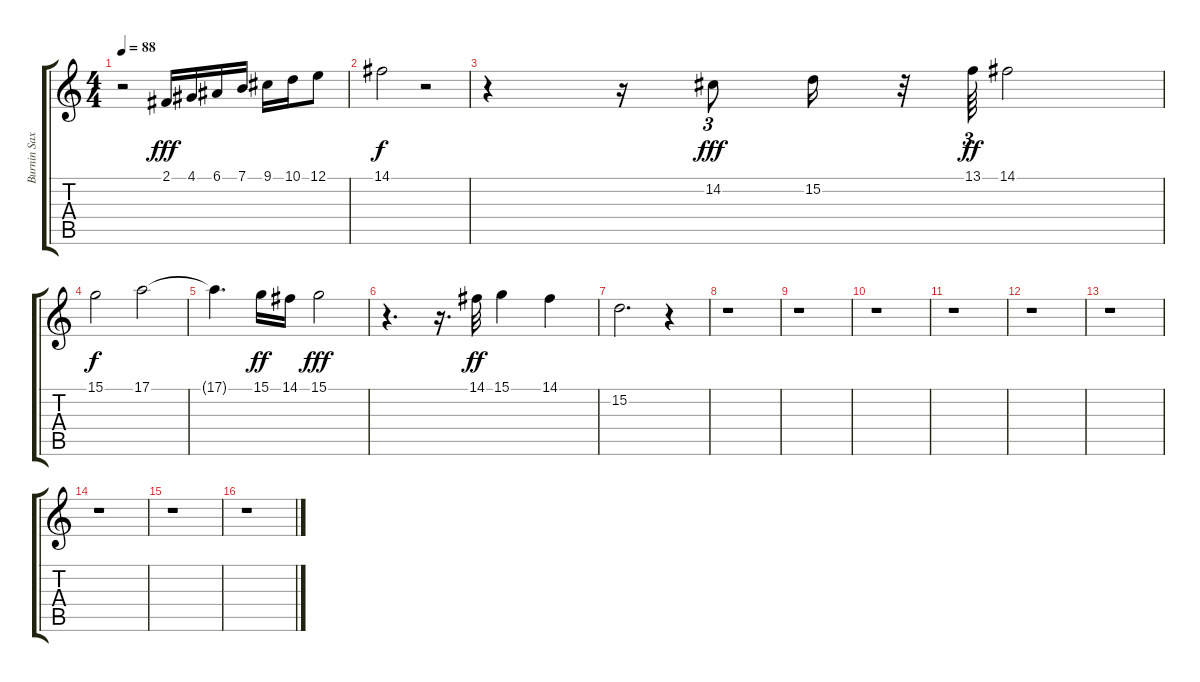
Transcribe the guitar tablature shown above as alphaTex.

\track ("Burnin Sax" "Burnin Sax") {instrument tenorsax}
\staff {score tabs}
\tuning (E4 B3 G3 D3 A2 E2) {hide}
\ts (4 4)
\tempo 88
\clef g2
\ks c
r.2{dy fff} 2.1.16 4.1.16 6.1.16 7.1.16 9.1.16 10.1.16 12.1.8 |
14.1.2{dy f} r.2 |
r.4 r.16 14.2.8{tu (3 2) dy fff} 15.2.16 r.32 13.1.64{tu (3 2) dy ff} 14.1.2 |
15.1.2{dy f} 17.1.2 |
17.1{t}.4{d} 15.1.16{dy ff} 14.1.16 15.1.2{dy fff} |
r.4{d} r.16{d} 14.1.32{dy ff} 15.1.4 14.1.4 |
15.2.2{d} r.4 |
r.1 |
r.1 |
r.1 |
r.1 |
r.1 |
r.1 |
r.1 |
r.1 |
r.1
